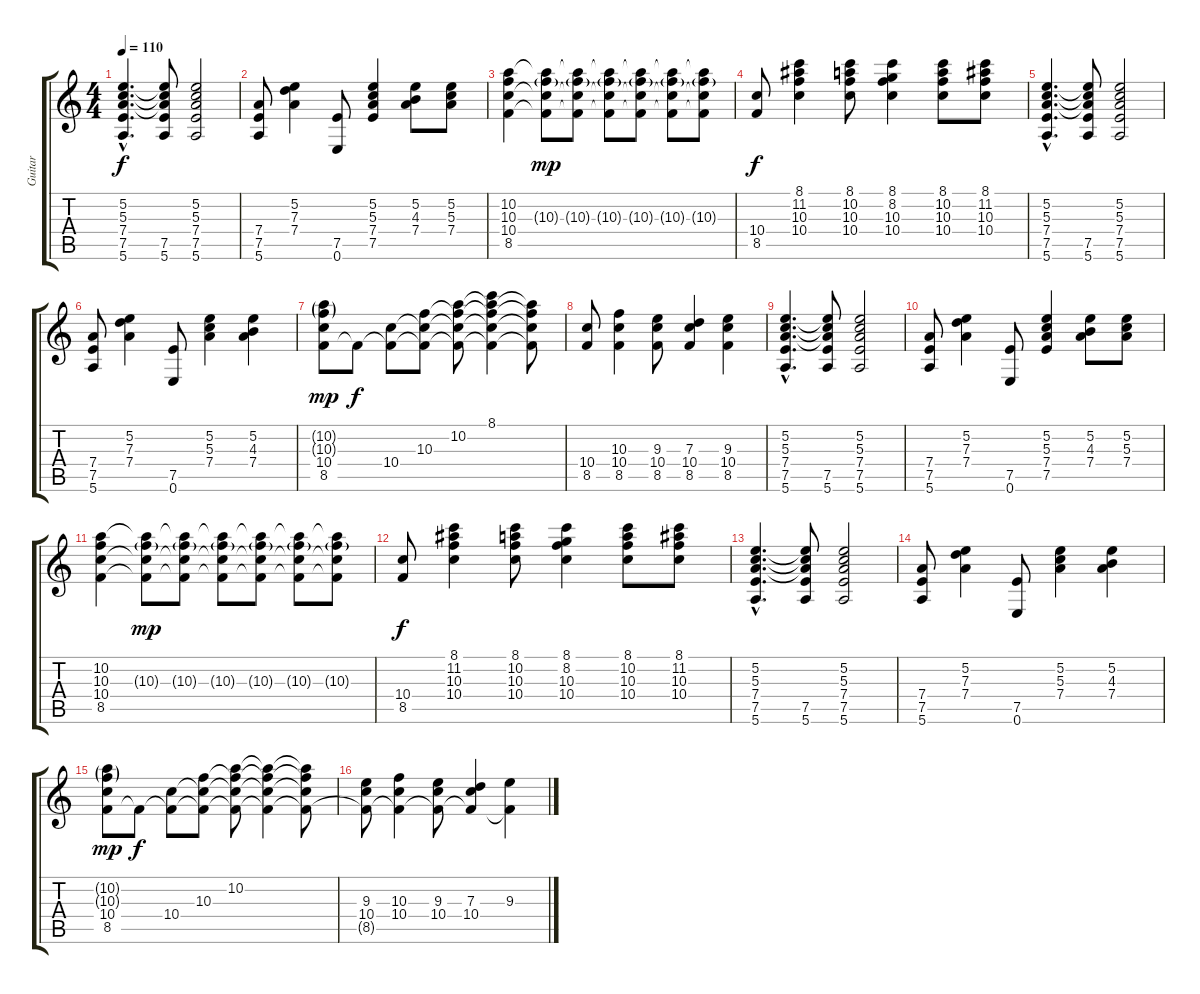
\track ("Guitar" "Guitar") {instrument overdrivenguitar}
\staff {score tabs}
\tuning (E4 B3 G3 D3 A2 E2) {hide}
\ts (4 4)
\tempo 110
\clef g2
\ks c
(5.2{hac} 5.3{hac} 7.4{hac} 7.5{hac} 5.6{hac}).4{d dy f} (5.2{t} 5.3{t} 7.4{t} 7.5 5.6).8 (5.2 5.3 7.4 7.5 5.6).2 |
(7.4 7.5 5.6).8 (5.2 7.3 7.4).4 (7.5 0.6).8 (5.2 5.3 7.4 7.5).4 (5.2 4.3 7.4).8 (5.2 5.3 7.4).8 |
(10.2 10.3 10.4 8.5).4 (10.2{t} 10.3{g} 10.4{t} 8.5{t}).8{dy mp} (10.2{t} 10.3{g} 10.4{t} 8.5{t}).8 (10.2{t} 10.3{g} 10.4{t} 8.5{t}).8 (10.2{t} 10.3{g} 10.4{t} 8.5{t}).8 (10.2{t} 10.3{g} 10.4{t} 8.5{t}).8 (10.2{t} 10.3{g} 10.4{t} 8.5{t}).8 |
(10.4 8.5).8{dy f} (8.1 11.2 10.3 10.4).4 (8.1 10.2 10.3 10.4).8 (8.1 8.2 10.3 10.4).4 (8.1 10.2 10.3 10.4).8 (8.1 11.2 10.3 10.4).8 |
(5.2{hac} 5.3{hac} 7.4{hac} 7.5{hac} 5.6{hac}).4{d} (5.2{t} 5.3{t} 7.4{t} 7.5 5.6).8 (5.2 5.3 7.4 7.5 5.6).2 |
(7.4 7.5 5.6).8 (5.2 7.3 7.4).4 (7.5 0.6).8 (5.2 5.3 7.4).4 (5.2 4.3 7.4).4 |
(10.2{g} 10.3{g} 10.4 8.5).8{dy mp} 8.5{t}.8{dy f} (10.4 8.5{t}).8 (10.3 10.4{t} 8.5{t}).8 (10.2 10.3{t} 10.4{t} 8.5{t}).8 (8.1 10.2{t} 10.3{t} 10.4{t} 8.5{t}).4 (10.2{t} 10.3{t} 10.4{t} 8.5{t}).8 |
(10.4 8.5).8 (10.3 10.4 8.5).4 (9.3 10.4 8.5).8 (7.3 10.4 8.5).4 (9.3 10.4 8.5).4 |
(5.2{hac} 5.3{hac} 7.4{hac} 7.5{hac} 5.6{hac}).4{d} (5.2{t} 5.3{t} 7.4{t} 7.5 5.6).8 (5.2 5.3 7.4 7.5 5.6).2 |
(7.4 7.5 5.6).8 (5.2 7.3 7.4).4 (7.5 0.6).8 (5.2 5.3 7.4 7.5).4 (5.2 4.3 7.4).8 (5.2 5.3 7.4).8 |
(10.2 10.3 10.4 8.5).4 (10.2{t} 10.3{g} 10.4{t} 8.5{t}).8{dy mp} (10.2{t} 10.3{g} 10.4{t} 8.5{t}).8 (10.2{t} 10.3{g} 10.4{t} 8.5{t}).8 (10.2{t} 10.3{g} 10.4{t} 8.5{t}).8 (10.2{t} 10.3{g} 10.4{t} 8.5{t}).8 (10.2{t} 10.3{g} 10.4{t} 8.5{t}).8 |
(10.4 8.5).8{dy f} (8.1 11.2 10.3 10.4).4 (8.1 10.2 10.3 10.4).8 (8.1 8.2 10.3 10.4).4 (8.1 10.2 10.3 10.4).8 (8.1 11.2 10.3 10.4).8 |
(5.2{hac} 5.3{hac} 7.4{hac} 7.5{hac} 5.6{hac}).4{d} (5.2{t} 5.3{t} 7.4{t} 7.5 5.6).8 (5.2 5.3 7.4 7.5 5.6).2 |
(7.4 7.5 5.6).8 (5.2 7.3 7.4).4 (7.5 0.6).8 (5.2 5.3 7.4).4 (5.2 4.3 7.4).4 |
(10.2{g} 10.3{g} 10.4 8.5).8{dy mp} 8.5{t}.8{dy f} (10.4 8.5{t}).8 (10.3 10.4{t} 8.5{t}).8 (10.2 10.3{t} 10.4{t} 8.5{t}).8 (10.2{t} 10.3{t} 10.4{t} 8.5{t}).4 (10.2{t} 10.3{t} 10.4{t} 8.5{t}).8 |
(9.3 10.4 8.5{t}).8 (10.3 10.4 8.5{t}).4 (9.3 10.4 8.5{t}).8 (7.3 10.4 8.5{t}).4 (9.3 8.5{t}).4
